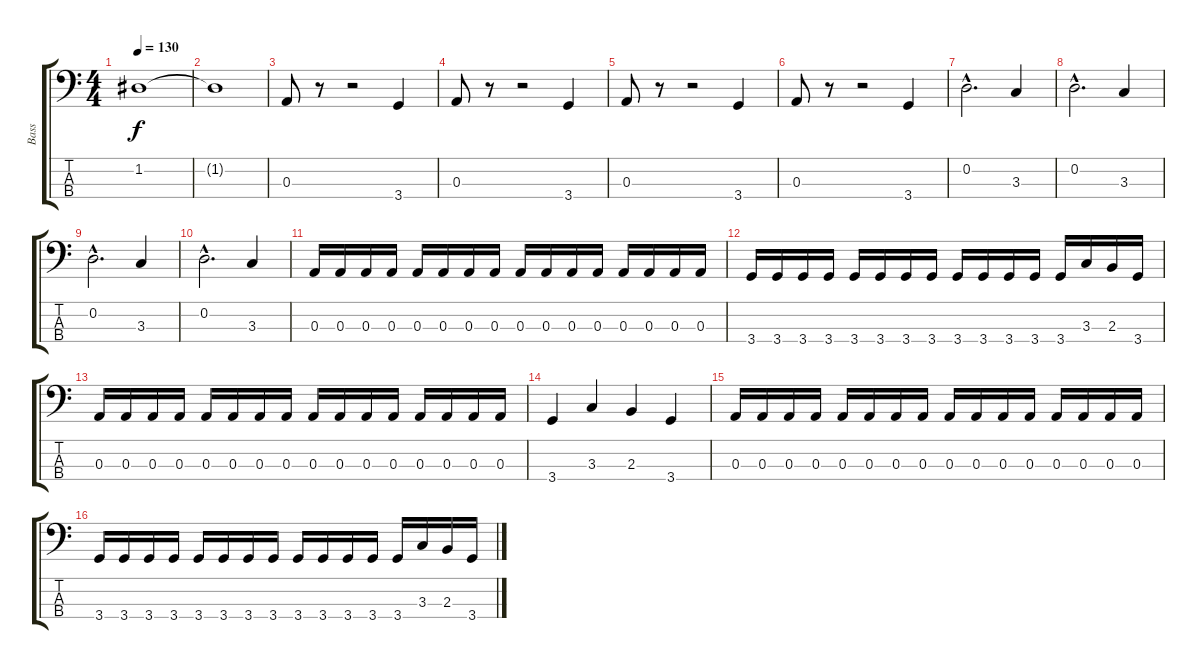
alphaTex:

\track ("Bass" "Bass") {instrument fretlessbass}
\staff {score tabs}
\tuning (G2 D2 A1 E1) {hide}
\ts (4 4)
\tempo 130
\clef f4
\ks c
1.2.1{dy f} |
1.2{t}.1 |
0.3.8 r.8 r.2 3.4.4 |
0.3.8 r.8 r.2 3.4.4 |
0.3.8 r.8 r.2 3.4.4 |
0.3.8 r.8 r.2 3.4.4 |
0.2{hac}.2{d} 3.3.4 |
0.2{hac}.2{d} 3.3.4 |
0.2{hac}.2{d} 3.3.4 |
0.2{hac}.2{d} 3.3.4 |
0.3.16 0.3.16 0.3.16 0.3.16 0.3.16 0.3.16 0.3.16 0.3.16 0.3.16 0.3.16 0.3.16 0.3.16 0.3.16 0.3.16 0.3.16 0.3.16 |
3.4.16 3.4.16 3.4.16 3.4.16 3.4.16 3.4.16 3.4.16 3.4.16 3.4.16 3.4.16 3.4.16 3.4.16 3.4.16 3.3.16 2.3.16 3.4.16 |
0.3.16 0.3.16 0.3.16 0.3.16 0.3.16 0.3.16 0.3.16 0.3.16 0.3.16 0.3.16 0.3.16 0.3.16 0.3.16 0.3.16 0.3.16 0.3.16 |
3.4.4 3.3.4 2.3.4 3.4.4 |
0.3.16 0.3.16 0.3.16 0.3.16 0.3.16 0.3.16 0.3.16 0.3.16 0.3.16 0.3.16 0.3.16 0.3.16 0.3.16 0.3.16 0.3.16 0.3.16 |
3.4.16 3.4.16 3.4.16 3.4.16 3.4.16 3.4.16 3.4.16 3.4.16 3.4.16 3.4.16 3.4.16 3.4.16 3.4.16 3.3.16 2.3.16 3.4.16
